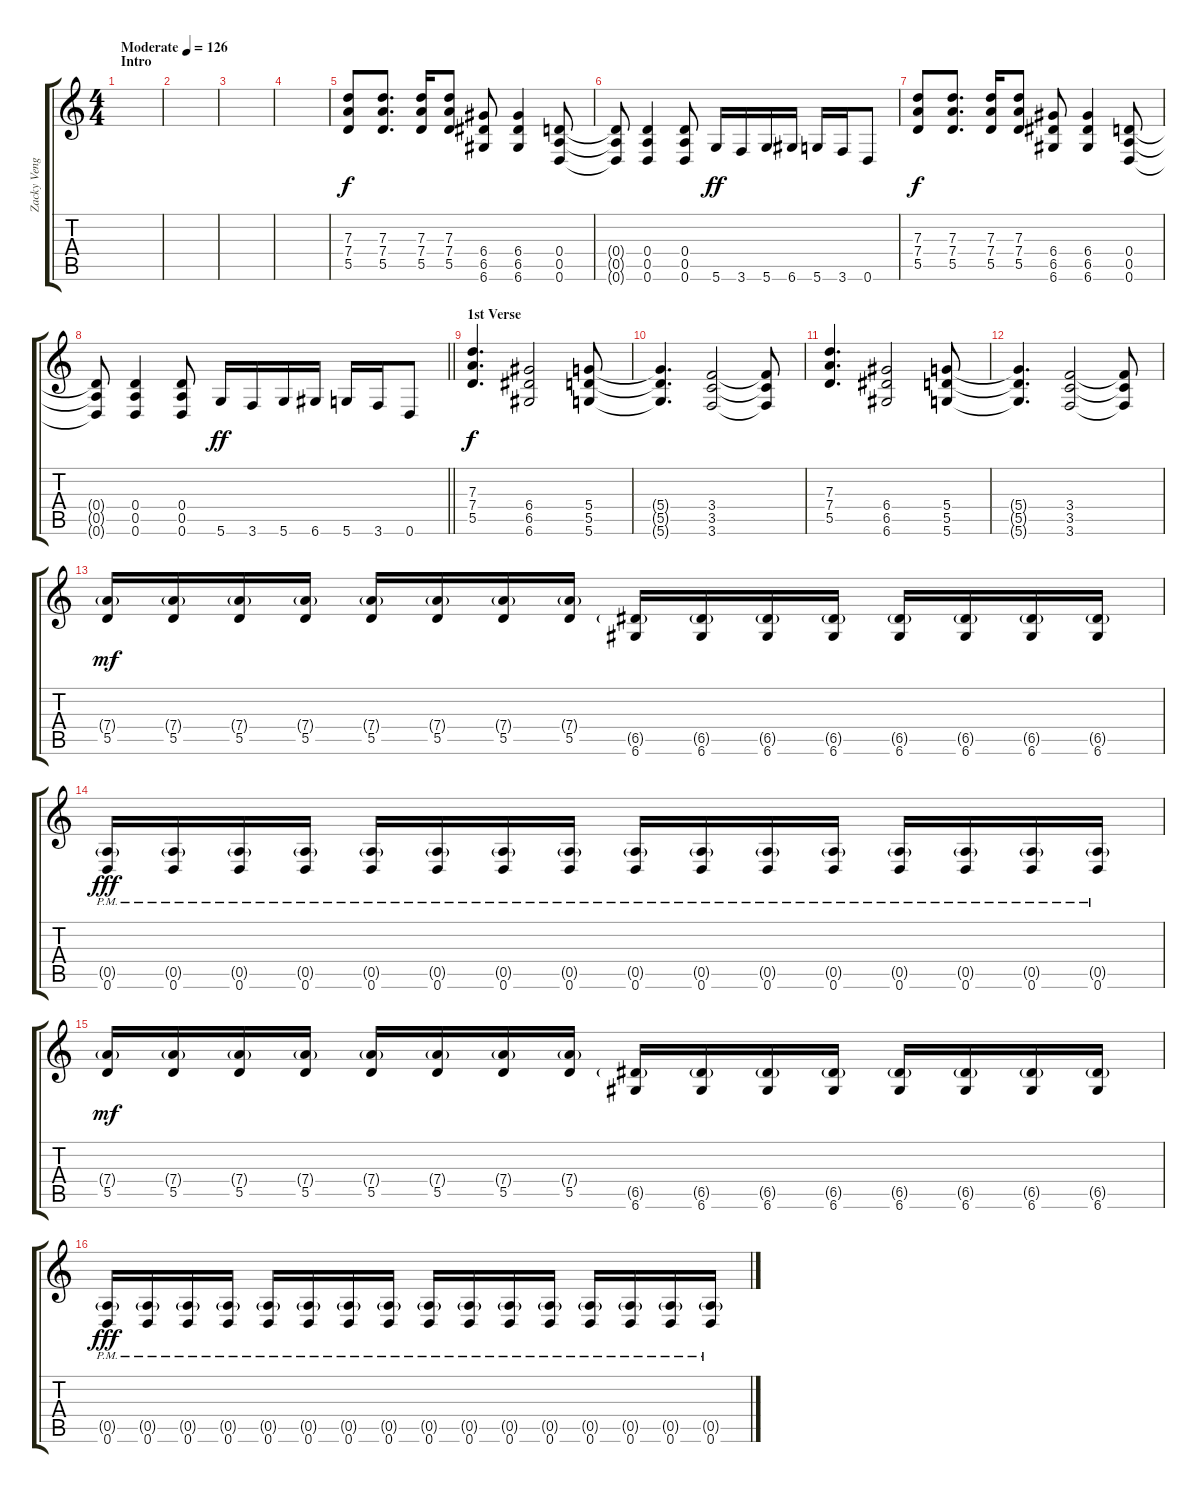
\track ("Zacky Vengeance" "Zacky Veng") {instrument distortionguitar}
\staff {score tabs}
\tuning (E4 B3 G3 D3 A2 D2) {hide}
\ts (4 4)
\section ("" "Intro")
\tempo (126 "Moderate")
\clef g2
\ks c
|
|
|
|
(7.3 7.4 5.5).8 (7.3 7.4 5.5).8{d} (7.3 7.4 5.5).16 (7.3 7.4 5.5).8 (6.4 6.5 6.6).8 (6.4 6.5 6.6).4 (0.4 0.5 0.6).8 |
(0.4{t} 0.5{t} 0.6{t}).8 (0.4 0.5 0.6).4 (0.4 0.5 0.6).8 5.6.16{dy ff} 3.6.16 5.6.16 6.6.16 5.6.16 3.6.16 0.6.8 |
(7.3 7.4 5.5).8{dy f} (7.3 7.4 5.5).8{d} (7.3 7.4 5.5).16 (7.3 7.4 5.5).8 (6.4 6.5 6.6).8 (6.4 6.5 6.6).4 (0.4 0.5 0.6).8 |
\barLineRight lightlight
(0.4{t} 0.5{t} 0.6{t}).8 (0.4 0.5 0.6).4 (0.4 0.5 0.6).8 5.6.16{dy ff} 3.6.16 5.6.16 6.6.16 5.6.16 3.6.16 0.6.8 |
\section ("" "1st Verse")
(7.3 7.4 5.5).4{d dy f} (6.4 6.5 6.6).2 (5.4 5.5 5.6).8 |
(5.4{t} 5.5{t} 5.6{t}).4{d} (3.4 3.5 3.6).2 (3.4{t} 3.5{t} 3.6{t}).8 |
(7.3 7.4 5.5).4{d} (6.4 6.5 6.6).2 (5.4 5.5 5.6).8 |
(5.4{t} 5.5{t} 5.6{t}).4{d} (3.4 3.5 3.6).2 (3.4{t} 3.5{t} 3.6{t}).8 |
(7.4{g} 5.5).16{dy mf volume 14} (7.4{g} 5.5).16 (7.4{g} 5.5).16 (7.4{g} 5.5).16 (7.4{g} 5.5).16 (7.4{g} 5.5).16 (7.4{g} 5.5).16 (7.4{g} 5.5).16 (6.5{g} 6.6).16 (6.5{g} 6.6).16 (6.5{g} 6.6).16 (6.5{g} 6.6).16 (6.5{g} 6.6).16 (6.5{g} 6.6).16 (6.5{g} 6.6).16 (6.5{g} 6.6).16 |
(0.5{g pm} 0.6{pm}).16{dy fff} (0.5{g pm} 0.6{pm}).16 (0.5{g pm} 0.6{pm}).16 (0.5{g pm} 0.6{pm}).16 (0.5{g pm} 0.6{pm}).16 (0.5{g pm} 0.6{pm}).16 (0.5{g pm} 0.6{pm}).16 (0.5{g pm} 0.6{pm}).16 (0.5{g pm} 0.6{pm}).16 (0.5{g pm} 0.6{pm}).16 (0.5{g pm} 0.6{pm}).16 (0.5{g pm} 0.6{pm}).16 (0.5{g pm} 0.6{pm}).16 (0.5{g pm} 0.6{pm}).16 (0.5{g pm} 0.6{pm}).16 (0.5{g pm} 0.6{pm}).16 |
(7.4{g} 5.5).16{dy mf} (7.4{g} 5.5).16 (7.4{g} 5.5).16 (7.4{g} 5.5).16 (7.4{g} 5.5).16 (7.4{g} 5.5).16 (7.4{g} 5.5).16 (7.4{g} 5.5).16 (6.5{g} 6.6).16 (6.5{g} 6.6).16 (6.5{g} 6.6).16 (6.5{g} 6.6).16 (6.5{g} 6.6).16 (6.5{g} 6.6).16 (6.5{g} 6.6).16 (6.5{g} 6.6).16 |
(0.5{g pm} 0.6{pm}).16{dy fff} (0.5{g pm} 0.6{pm}).16 (0.5{g pm} 0.6{pm}).16 (0.5{g pm} 0.6{pm}).16 (0.5{g pm} 0.6{pm}).16 (0.5{g pm} 0.6{pm}).16 (0.5{g pm} 0.6{pm}).16 (0.5{g pm} 0.6{pm}).16 (0.5{g pm} 0.6{pm}).16 (0.5{g pm} 0.6{pm}).16 (0.5{g pm} 0.6{pm}).16 (0.5{g pm} 0.6{pm}).16 (0.5{g pm} 0.6{pm}).16 (0.5{g pm} 0.6{pm}).16 (0.5{g pm} 0.6{pm}).16 (0.5{g pm} 0.6{pm}).16
